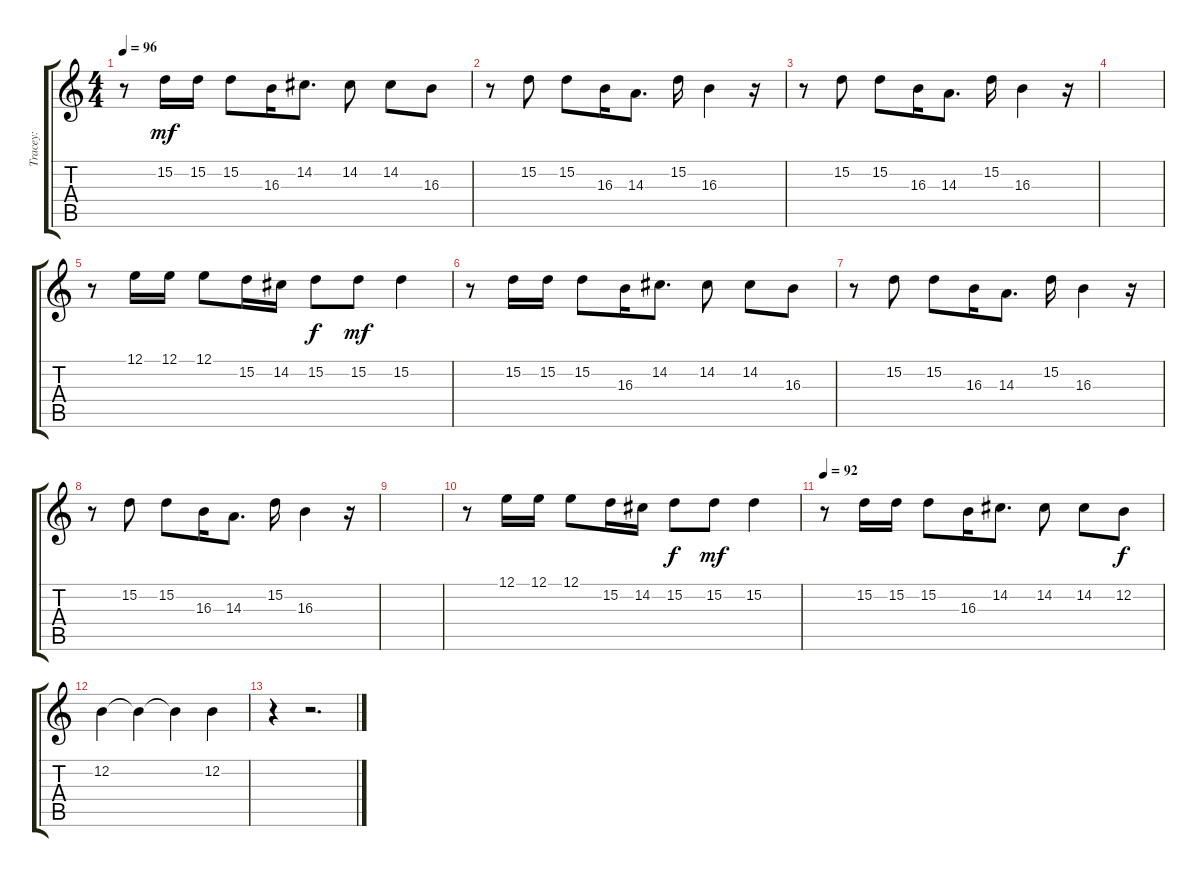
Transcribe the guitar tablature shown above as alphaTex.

\track ("Tracey:     Back" "Tracey:   ") {instrument pad4choir}
\staff {score tabs}
\tuning (E4 B3 G3 D3 A2 E2) {hide}
\ts (4 4)
\tempo 96
\clef g2
\ks c
r.8{dy mf} 15.2.16 15.2.16 15.2.8 16.3.16 14.2.8{d} 14.2.8 14.2.8 16.3.8 |
r.8 15.2.8 15.2.8 16.3.16 14.3.8{d} 15.2.16 16.3.4 r.16 |
r.8 15.2.8 15.2.8 16.3.16 14.3.8{d} 15.2.16 16.3.4 r.16 |
|
r.8 12.1.16 12.1.16 12.1.8 15.2.16 14.2.16 15.2.8{dy f} 15.2.8{dy mf} 15.2.4 |
r.8 15.2.16 15.2.16 15.2.8 16.3.16 14.2.8{d} 14.2.8 14.2.8 16.3.8 |
r.8 15.2.8 15.2.8 16.3.16 14.3.8{d} 15.2.16 16.3.4 r.16 |
r.8 15.2.8 15.2.8 16.3.16 14.3.8{d} 15.2.16 16.3.4 r.16 |
|
r.8 12.1.16 12.1.16 12.1.8 15.2.16 14.2.16 15.2.8{dy f} 15.2.8{dy mf} 15.2.4 |
\tempo 92
r.8 15.2.16 15.2.16 15.2.8 16.3.16 14.2.8{d} 14.2.8 14.2.8 12.2.8{dy f} |
12.2.4 12.2{t}.4 12.2{t}.4 12.2.4 |
r.4 r.2{d}
